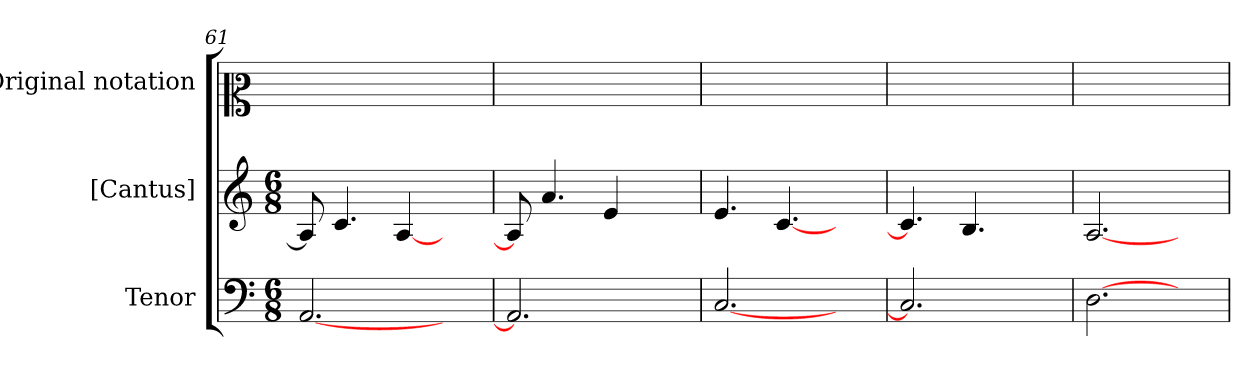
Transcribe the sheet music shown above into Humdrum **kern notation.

**kern	**kern	**kern
*part3	*part2	*part1
*staff3	*staff2	*staff1
*I"Tenor	*I"[Cantus]	*I"Original notation
*clefF4	*clefG2	*clefC2
*k[]	*k[]	*k[]
*C:	*C:	*C:
*M6/8	*M6/8	*
=61	=61	=61
[2.AA/	8A/]	1ryy
.	4.c>/	.
.	[4A/	.
4ryy	4ryy	.
=62	=62	=62
2.AA/]	8A/]	1ryy
.	4.a/	.
.	4e>/	.
4ryy	4ryy	.
=63	=63	=63
[2.C/	4.e/	1ryy
.	[4.c>/	.
4ryy	4ryy	.
=64	=64	=64
2.C/]	4.c/]	1ryy
.	4.B/	.
4ryy	4ryy	.
=65	=65	=65
[2.D\	[2.A>/	1ryy
4ryy	4ryy	.
=	=	=
*-	*-	*-
